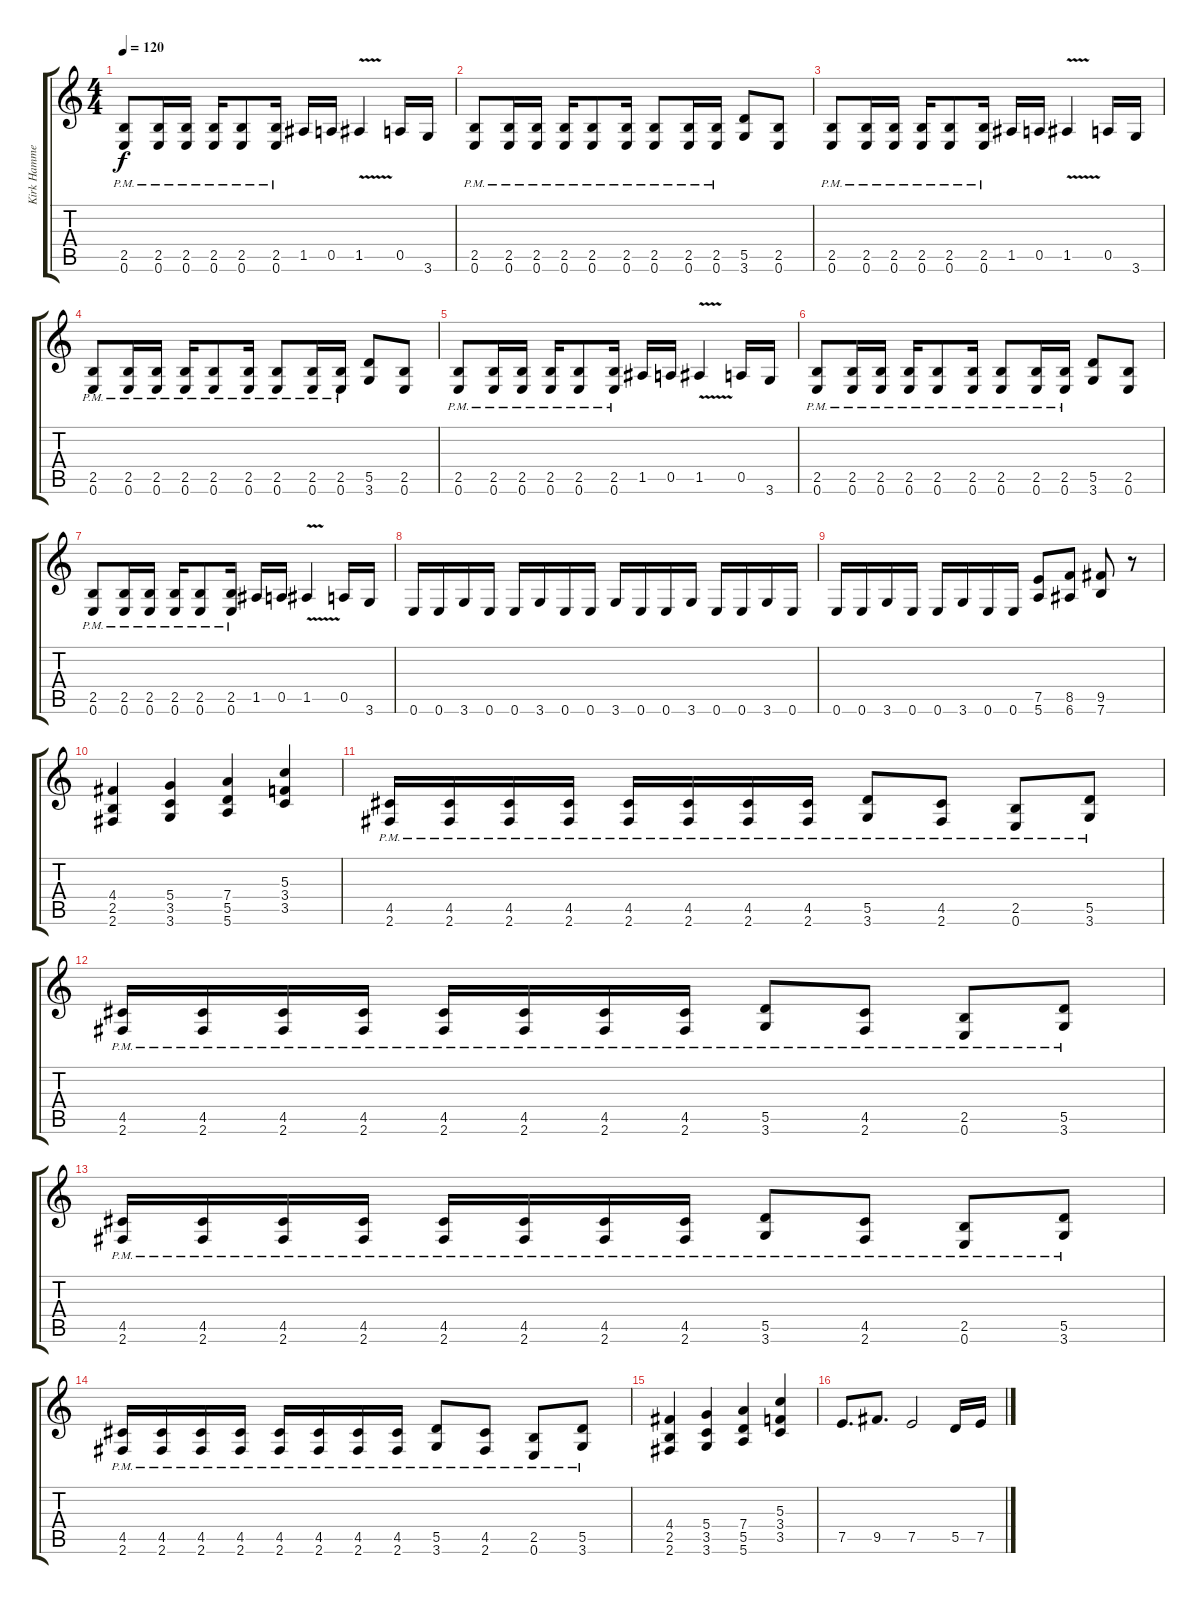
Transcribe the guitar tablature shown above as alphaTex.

\track ("Kirk Hammet" "Kirk Hamme") {instrument distortionguitar}
\staff {score tabs}
\tuning (E4 B3 G3 D3 A2 E2) {hide}
\ts (4 4)
\tempo 120
\clef g2
\ks c
(2.5{pm} 0.6{pm}).8{dy f} (2.5{pm} 0.6{pm}).16 (2.5{pm} 0.6{pm}).16 (2.5{pm} 0.6{pm}).16 (2.5{pm} 0.6{pm}).8 (2.5{pm} 0.6{pm}).16 1.5.16 0.5.16 1.5{v}.4 0.5.16 3.6.16 |
(2.5{pm} 0.6{pm}).8 (2.5{pm} 0.6{pm}).16 (2.5{pm} 0.6{pm}).16 (2.5{pm} 0.6{pm}).16 (2.5{pm} 0.6{pm}).8 (2.5{pm} 0.6{pm}).16 (2.5{pm} 0.6{pm}).8 (2.5{pm} 0.6{pm}).16 (2.5{pm} 0.6{pm}).16 (5.5 3.6).8 (2.5 0.6).8 |
(2.5{pm} 0.6{pm}).8 (2.5{pm} 0.6{pm}).16 (2.5{pm} 0.6{pm}).16 (2.5{pm} 0.6{pm}).16 (2.5{pm} 0.6{pm}).8 (2.5{pm} 0.6{pm}).16 1.5.16 0.5.16 1.5{v}.4 0.5.16 3.6.16 |
(2.5{pm} 0.6{pm}).8 (2.5{pm} 0.6{pm}).16 (2.5{pm} 0.6{pm}).16 (2.5{pm} 0.6{pm}).16 (2.5{pm} 0.6{pm}).8 (2.5{pm} 0.6{pm}).16 (2.5{pm} 0.6{pm}).8 (2.5{pm} 0.6{pm}).16 (2.5{pm} 0.6{pm}).16 (5.5 3.6).8 (2.5 0.6).8 |
(2.5{pm} 0.6{pm}).8 (2.5{pm} 0.6{pm}).16 (2.5{pm} 0.6{pm}).16 (2.5{pm} 0.6{pm}).16 (2.5{pm} 0.6{pm}).8 (2.5{pm} 0.6{pm}).16 1.5.16 0.5.16 1.5{v}.4 0.5.16 3.6.16 |
(2.5{pm} 0.6{pm}).8 (2.5{pm} 0.6{pm}).16 (2.5{pm} 0.6{pm}).16 (2.5{pm} 0.6{pm}).16 (2.5{pm} 0.6{pm}).8 (2.5{pm} 0.6{pm}).16 (2.5{pm} 0.6{pm}).8 (2.5{pm} 0.6{pm}).16 (2.5{pm} 0.6{pm}).16 (5.5 3.6).8 (2.5 0.6).8 |
(2.5{pm} 0.6{pm}).8 (2.5{pm} 0.6{pm}).16 (2.5{pm} 0.6{pm}).16 (2.5{pm} 0.6{pm}).16 (2.5{pm} 0.6{pm}).8 (2.5{pm} 0.6{pm}).16 1.5.16 0.5.16 1.5{v}.4 0.5.16 3.6.16 |
0.6.16 0.6.16 3.6.16 0.6.16 0.6.16 3.6.16 0.6.16 0.6.16 3.6.16 0.6.16 0.6.16 3.6.16 0.6.16 0.6.16 3.6.16 0.6.16 |
0.6.16 0.6.16 3.6.16 0.6.16 0.6.16 3.6.16 0.6.16 0.6.16 (7.5 5.6).8 (8.5 6.6).8 (9.5 7.6).8 r.8 |
(4.4 2.5 2.6).4 (5.4 3.5 3.6).4 (7.4 5.5 5.6).4 (5.3 3.4 3.5).4 |
(4.5{pm} 2.6{pm}).16 (4.5{pm} 2.6{pm}).16 (4.5{pm} 2.6{pm}).16 (4.5{pm} 2.6{pm}).16 (4.5{pm} 2.6{pm}).16 (4.5{pm} 2.6{pm}).16 (4.5{pm} 2.6{pm}).16 (4.5{pm} 2.6{pm}).16 (5.5{pm} 3.6{pm}).8 (4.5{pm} 2.6{pm}).8 (2.5{pm} 0.6{pm}).8 (5.5{pm} 3.6{pm}).8 |
(4.5{pm} 2.6{pm}).16 (4.5{pm} 2.6{pm}).16 (4.5{pm} 2.6{pm}).16 (4.5{pm} 2.6{pm}).16 (4.5{pm} 2.6{pm}).16 (4.5{pm} 2.6{pm}).16 (4.5{pm} 2.6{pm}).16 (4.5{pm} 2.6{pm}).16 (5.5{pm} 3.6{pm}).8 (4.5{pm} 2.6{pm}).8 (2.5{pm} 0.6{pm}).8 (5.5{pm} 3.6{pm}).8 |
(4.5{pm} 2.6{pm}).16 (4.5{pm} 2.6{pm}).16 (4.5{pm} 2.6{pm}).16 (4.5{pm} 2.6{pm}).16 (4.5{pm} 2.6{pm}).16 (4.5{pm} 2.6{pm}).16 (4.5{pm} 2.6{pm}).16 (4.5{pm} 2.6{pm}).16 (5.5{pm} 3.6{pm}).8 (4.5{pm} 2.6{pm}).8 (2.5{pm} 0.6{pm}).8 (5.5{pm} 3.6{pm}).8 |
(4.5{pm} 2.6{pm}).16 (4.5{pm} 2.6{pm}).16 (4.5{pm} 2.6{pm}).16 (4.5{pm} 2.6{pm}).16 (4.5{pm} 2.6{pm}).16 (4.5{pm} 2.6{pm}).16 (4.5{pm} 2.6{pm}).16 (4.5{pm} 2.6{pm}).16 (5.5{pm} 3.6{pm}).8 (4.5{pm} 2.6{pm}).8 (2.5{pm} 0.6{pm}).8 (5.5{pm} 3.6{pm}).8 |
(4.4 2.5 2.6).4 (5.4 3.5 3.6).4 (7.4 5.5 5.6).4 (5.3 3.4 3.5).4 |
7.5.8{d} 9.5.8{d} 7.5.2 5.5.16 7.5.16
